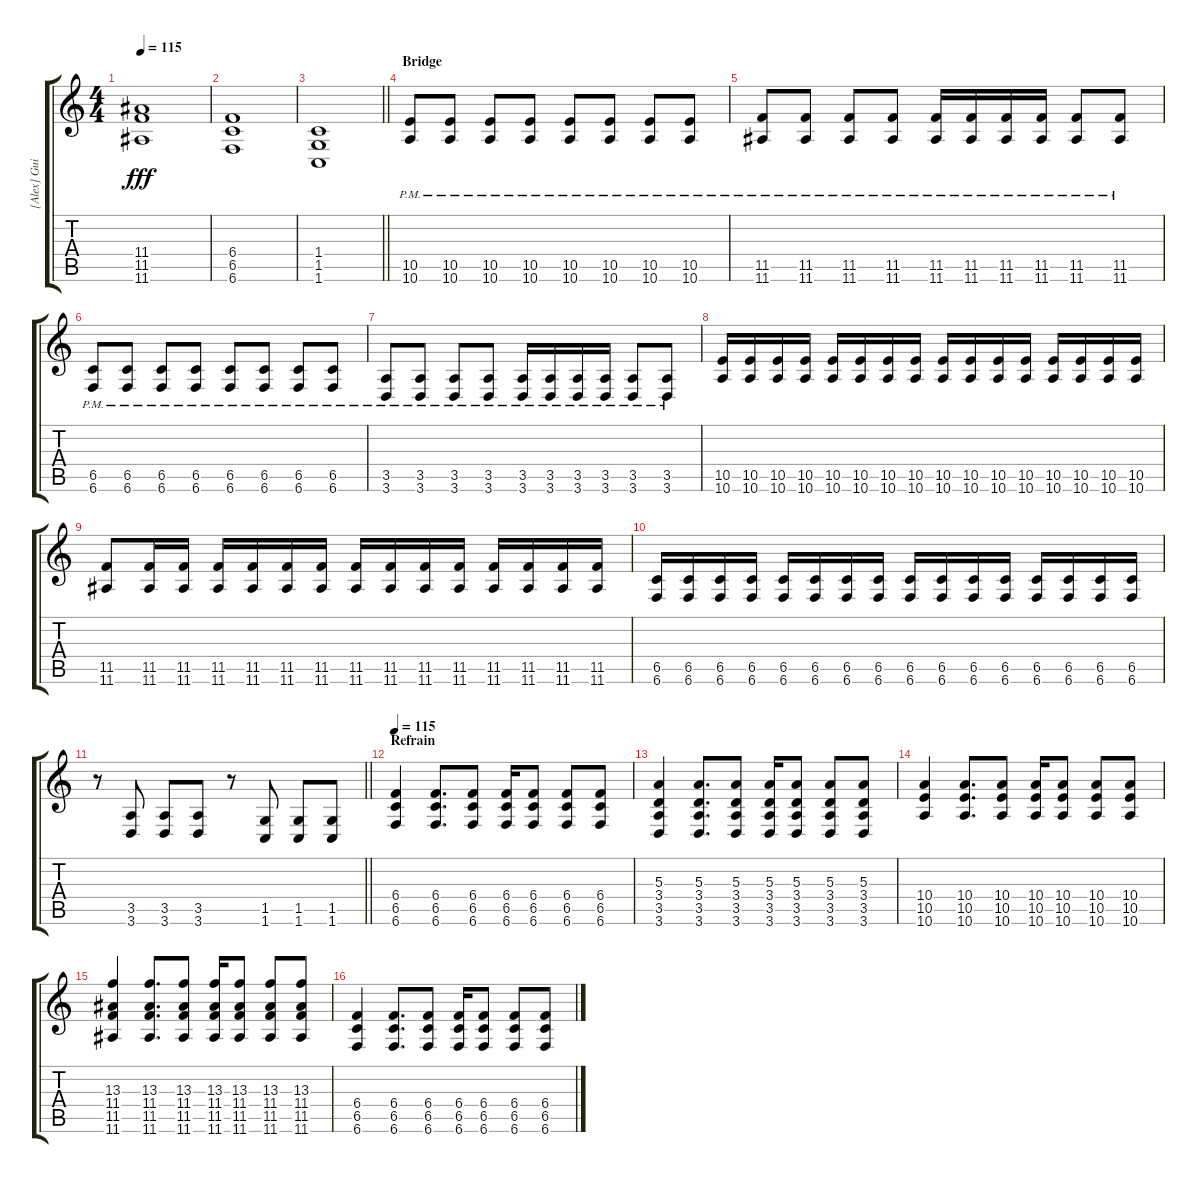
\track ("[Alex] Guitar #2" "[Alex] Gui") {instrument distortionguitar}
\staff {score tabs}
\tuning (Db4 Ab3 E3 B2 Gb2 B1) {hide}
\ts (4 4)
\tempo 115
\clef g2
\ks c
(11.4 11.5 11.6).1{dy fff} |
(6.4 6.5 6.6).1 |
\barLineRight lightlight
(1.4 1.5 1.6).1 |
\section ("" "Bridge ")
(10.5{pm} 10.6{pm}).8 (10.5{pm} 10.6{pm}).8 (10.5{pm} 10.6{pm}).8 (10.5{pm} 10.6{pm}).8 (10.5{pm} 10.6{pm}).8 (10.5{pm} 10.6{pm}).8 (10.5{pm} 10.6{pm}).8 (10.5{pm} 10.6{pm}).8 |
(11.5{pm} 11.6{pm}).8 (11.5{pm} 11.6{pm}).8 (11.5{pm} 11.6{pm}).8 (11.5{pm} 11.6{pm}).8 (11.5{pm} 11.6{pm}).16 (11.5{pm} 11.6{pm}).16 (11.5{pm} 11.6{pm}).16 (11.5{pm} 11.6{pm}).16 (11.5{pm} 11.6{pm}).8 (11.5{pm} 11.6{pm}).8 |
(6.5{pm} 6.6{pm}).8 (6.5{pm} 6.6{pm}).8 (6.5{pm} 6.6{pm}).8 (6.5{pm} 6.6{pm}).8 (6.5{pm} 6.6{pm}).8 (6.5{pm} 6.6{pm}).8 (6.5{pm} 6.6{pm}).8 (6.5{pm} 6.6{pm}).8 |
(3.5{pm} 3.6{pm}).8{instrument distortionguitar} (3.5{pm} 3.6{pm}).8 (3.5{pm} 3.6{pm}).8 (3.5{pm} 3.6{pm}).8 (3.5{pm} 3.6{pm}).16 (3.5{pm} 3.6{pm}).16 (3.5{pm} 3.6{pm}).16 (3.5{pm} 3.6{pm}).16 (3.5{pm} 3.6{pm}).8 (3.5{pm} 3.6{pm}).8 |
(10.5 10.6).16{instrument overdrivenguitar} (10.5 10.6).16 (10.5 10.6).16 (10.5 10.6).16 (10.5 10.6).16 (10.5 10.6).16 (10.5 10.6).16 (10.5 10.6).16 (10.5 10.6).16 (10.5 10.6).16 (10.5 10.6).16 (10.5 10.6).16 (10.5 10.6).16 (10.5 10.6).16 (10.5 10.6).16 (10.5 10.6).16 |
(11.5 11.6).8 (11.5 11.6).16 (11.5 11.6).16 (11.5 11.6).16 (11.5 11.6).16 (11.5 11.6).16 (11.5 11.6).16 (11.5 11.6).16 (11.5 11.6).16 (11.5 11.6).16 (11.5 11.6).16 (11.5 11.6).16 (11.5 11.6).16 (11.5 11.6).16 (11.5 11.6).16 |
(6.5 6.6).16 (6.5 6.6).16 (6.5 6.6).16 (6.5 6.6).16 (6.5 6.6).16 (6.5 6.6).16 (6.5 6.6).16 (6.5 6.6).16 (6.5 6.6).16 (6.5 6.6).16 (6.5 6.6).16 (6.5 6.6).16 (6.5 6.6).16 (6.5 6.6).16 (6.5 6.6).16 (6.5 6.6).16 |
\barLineRight lightlight
r.8 (3.5 3.6).8 (3.5 3.6).8 (3.5 3.6).8 r.8 (1.5 1.6).8 (1.5 1.6).8 (1.5 1.6).8 |
\section ("" "Refrain ")
\tempo 115
(6.4 6.5 6.6).4{instrument overdrivenguitar} (6.4 6.5 6.6).8{d} (6.4 6.5 6.6).8 (6.4 6.5 6.6).16 (6.4 6.5 6.6).8 (6.4 6.5 6.6).8 (6.4 6.5 6.6).8 |
(5.3 3.4 3.5 3.6).4{instrument distortionguitar} (5.3 3.4 3.5 3.6).8{d} (5.3 3.4 3.5 3.6).8 (5.3 3.4 3.5 3.6).16 (5.3 3.4 3.5 3.6).8 (5.3 3.4 3.5 3.6).8 (5.3 3.4 3.5 3.6).8 |
(10.4 10.5 10.6).4{instrument overdrivenguitar} (10.4 10.5 10.6).8{d} (10.4 10.5 10.6).8 (10.4 10.5 10.6).16 (10.4 10.5 10.6).8 (10.4 10.5 10.6).8 (10.4 10.5 10.6).8 |
(13.3 11.4 11.5 11.6).4{instrument distortionguitar} (13.3 11.4 11.5 11.6).8{d} (13.3 11.4 11.5 11.6).8 (13.3 11.4 11.5 11.6).16 (13.3 11.4 11.5 11.6).8 (13.3 11.4 11.5 11.6).8 (13.3 11.4 11.5 11.6).8 |
(6.4 6.5 6.6).4{instrument overdrivenguitar} (6.4 6.5 6.6).8{d} (6.4 6.5 6.6).8 (6.4 6.5 6.6).16 (6.4 6.5 6.6).8 (6.4 6.5 6.6).8 (6.4 6.5 6.6).8
